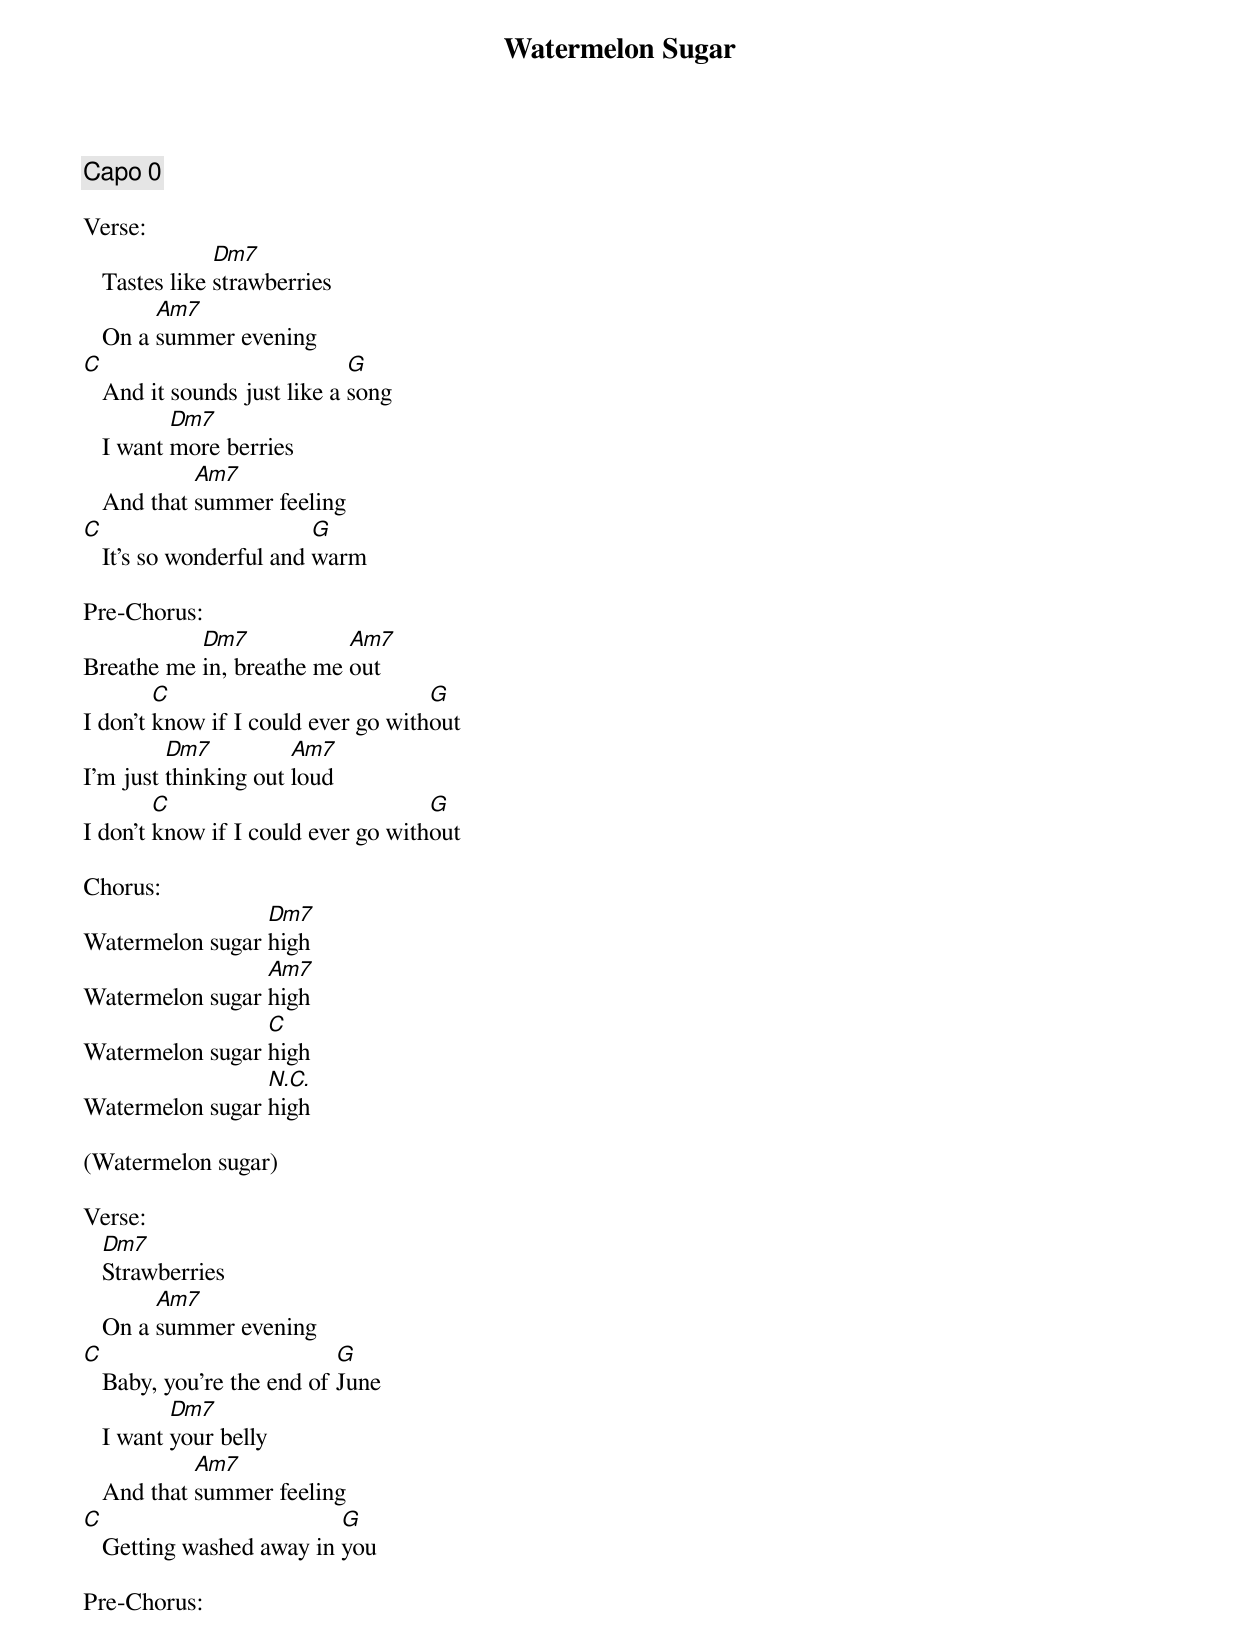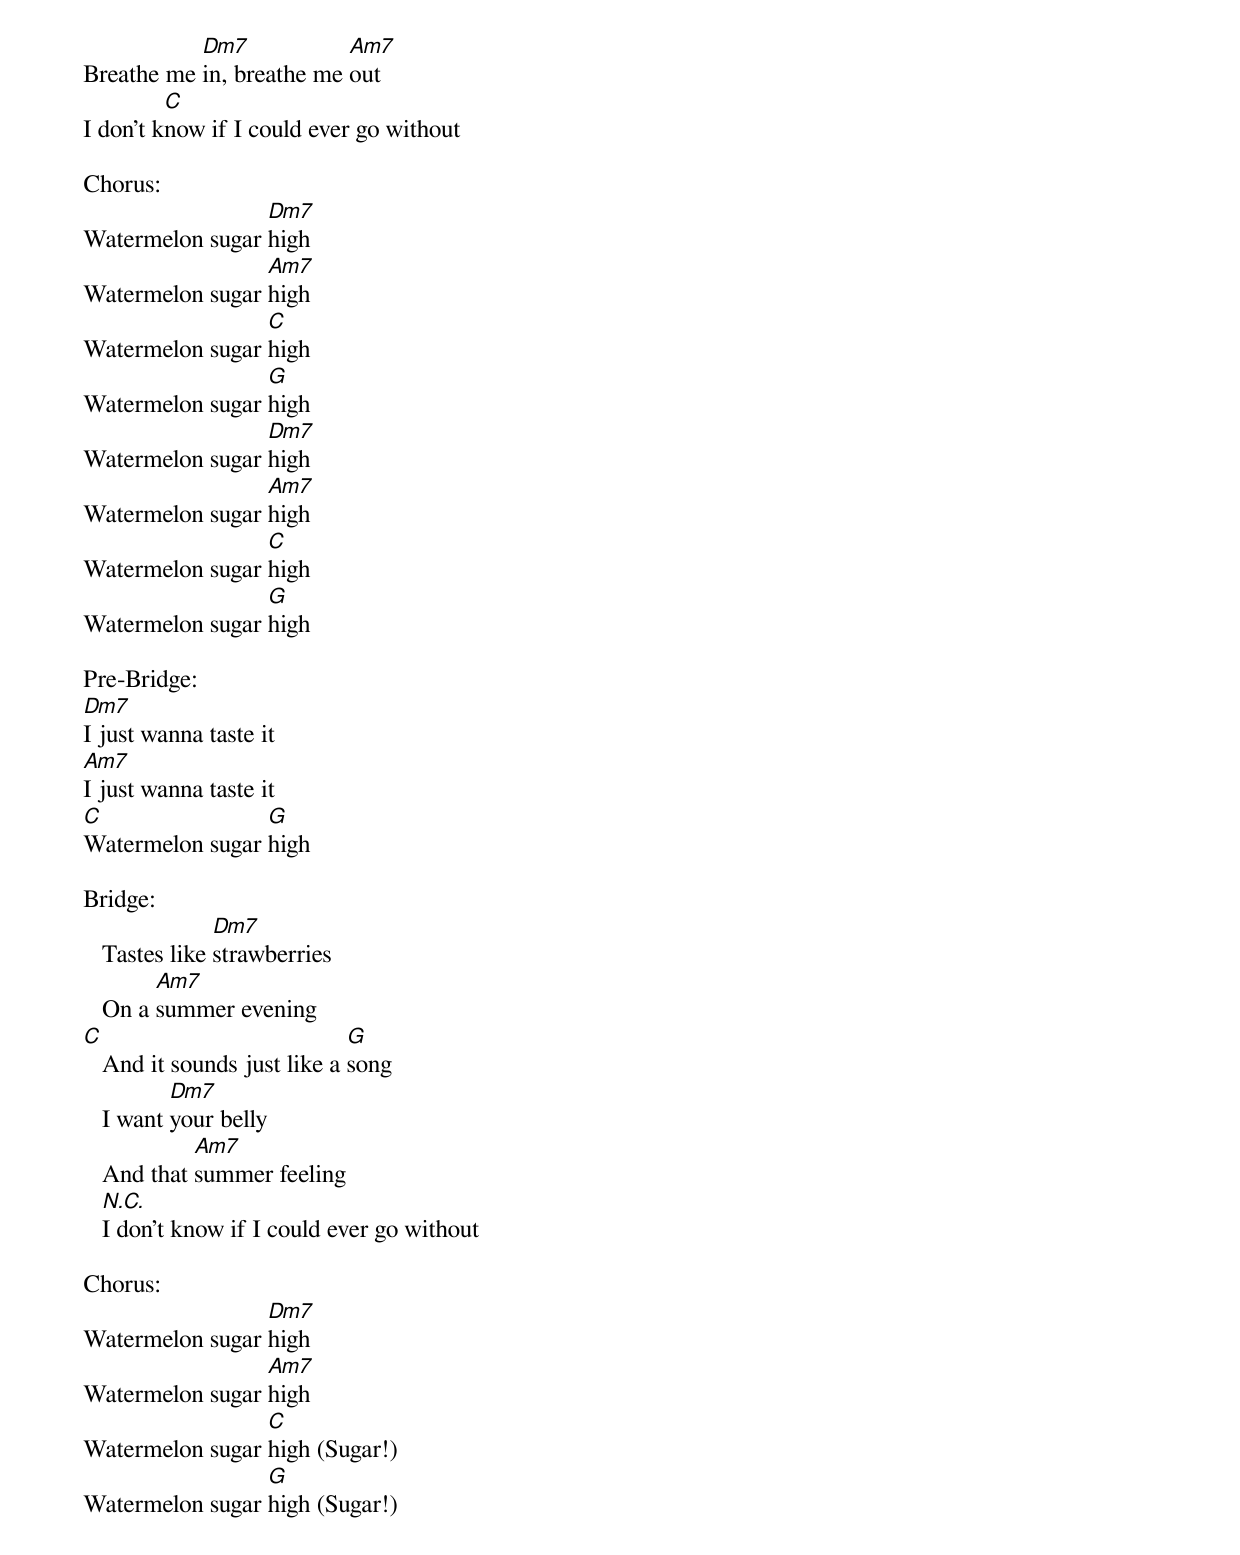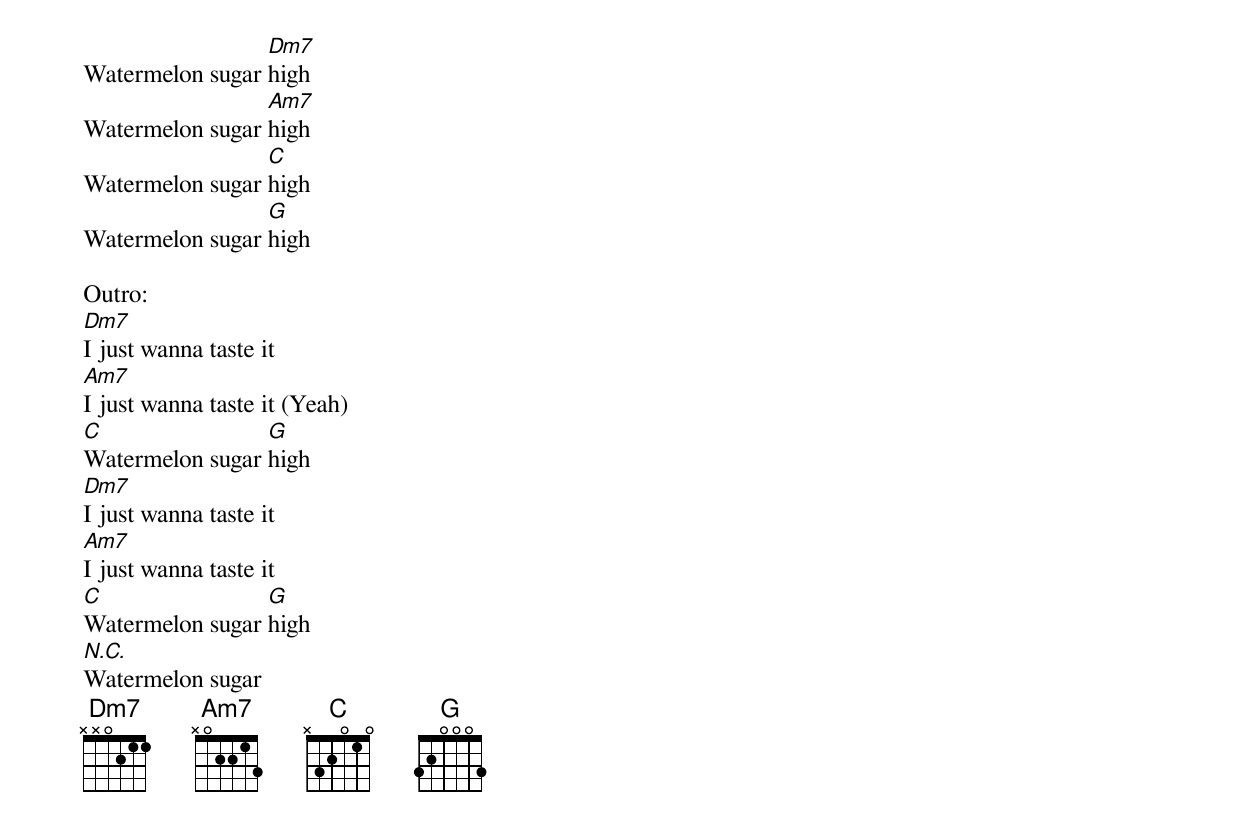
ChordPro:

{title:Watermelon Sugar}
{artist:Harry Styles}
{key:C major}
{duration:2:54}
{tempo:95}
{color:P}

{comment: Capo 0}

Verse:
   Tastes like [Dm7]strawberries
   On a [Am7]summer evening
[C]   And it sounds just like a [G]song
   I want [Dm7]more berries
   And that [Am7]summer feeling
[C]   It's so wonderful and [G]warm

Pre-Chorus:
Breathe me [Dm7]in, breathe me [Am7]out
I don't [C]know if I could ever go with[G]out
I'm just [Dm7]thinking out [Am7]loud
I don't [C]know if I could ever go with[G]out

Chorus:
Watermelon sugar [Dm7]high
Watermelon sugar [Am7]high
Watermelon sugar [C]high
Watermelon sugar [N.C.]high

(Watermelon sugar)

Verse:
   [Dm7]Strawberries
   On a [Am7]summer evening
[C]   Baby, you're the end of [G]June
   I want [Dm7]your belly
   And that [Am7]summer feeling
[C]   Getting washed away in [G]you

Pre-Chorus:
Breathe me [Dm7]in, breathe me [Am7]out
I don't k[C]now if I could ever go without

Chorus:
Watermelon sugar [Dm7]high
Watermelon sugar [Am7]high
Watermelon sugar [C]high
Watermelon sugar [G]high
Watermelon sugar [Dm7]high
Watermelon sugar [Am7]high
Watermelon sugar [C]high
Watermelon sugar [G]high

Pre-Bridge:
[Dm7]I just wanna taste it
[Am7]I just wanna taste it
[C]Watermelon sugar [G]high

Bridge:
   Tastes like [Dm7]strawberries
   On a [Am7]summer evening
[C]   And it sounds just like a [G]song
   I want [Dm7]your belly
   And that [Am7]summer feeling
   [N.C.]I don't know if I could ever go without

Chorus:
Watermelon sugar [Dm7]high
Watermelon sugar [Am7]high
Watermelon sugar [C]high (Sugar!)
Watermelon sugar [G]high (Sugar!)
Watermelon sugar [Dm7]high
Watermelon sugar [Am7]high
Watermelon sugar [C]high
Watermelon sugar [G]high

Outro:
[Dm7]I just wanna taste it
[Am7]I just wanna taste it (Yeah)
[C]Watermelon sugar [G]high
[Dm7]I just wanna taste it
[Am7]I just wanna taste it
[C]Watermelon sugar [G]high
[N.C.]Watermelon sugar
